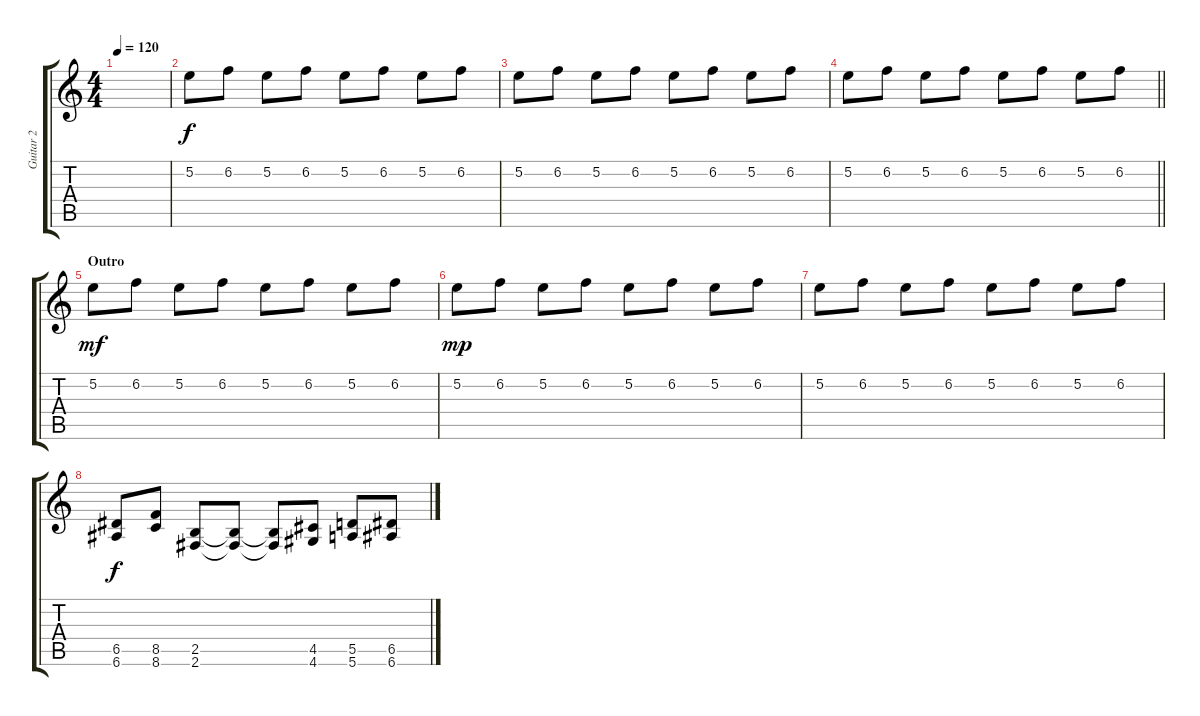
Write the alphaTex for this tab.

\track ("Guitar 2" "Guitar 2") {instrument synthbass1}
\staff {score tabs}
\tuning (E4 B3 G3 D3 A2 E2) {hide}
\ts (4 4)
\tempo 120
\clef g2
\ks c
|
5.2.8 6.2.8 5.2.8 6.2.8 5.2.8 6.2.8 5.2.8 6.2.8 |
5.2.8 6.2.8 5.2.8 6.2.8 5.2.8 6.2.8 5.2.8 6.2.8 |
\barLineRight lightlight
5.2.8 6.2.8 5.2.8 6.2.8 5.2.8 6.2.8 5.2.8 6.2.8 |
\section ("" "Outro")
5.2.8{dy mf} 6.2.8 5.2.8 6.2.8 5.2.8 6.2.8 5.2.8 6.2.8 |
5.2.8{dy mp} 6.2.8 5.2.8 6.2.8 5.2.8 6.2.8 5.2.8 6.2.8 |
5.2.8 6.2.8 5.2.8 6.2.8 5.2.8 6.2.8 5.2.8 6.2.8 |
(6.5 6.6).8{dy f} (8.5 8.6).8 (2.5 2.6).8 (2.5{t} 2.6{t}).8 (2.5{t} 2.6{t}).8 (4.5 4.6).8 (5.5 5.6).8 (6.5 6.6).8
